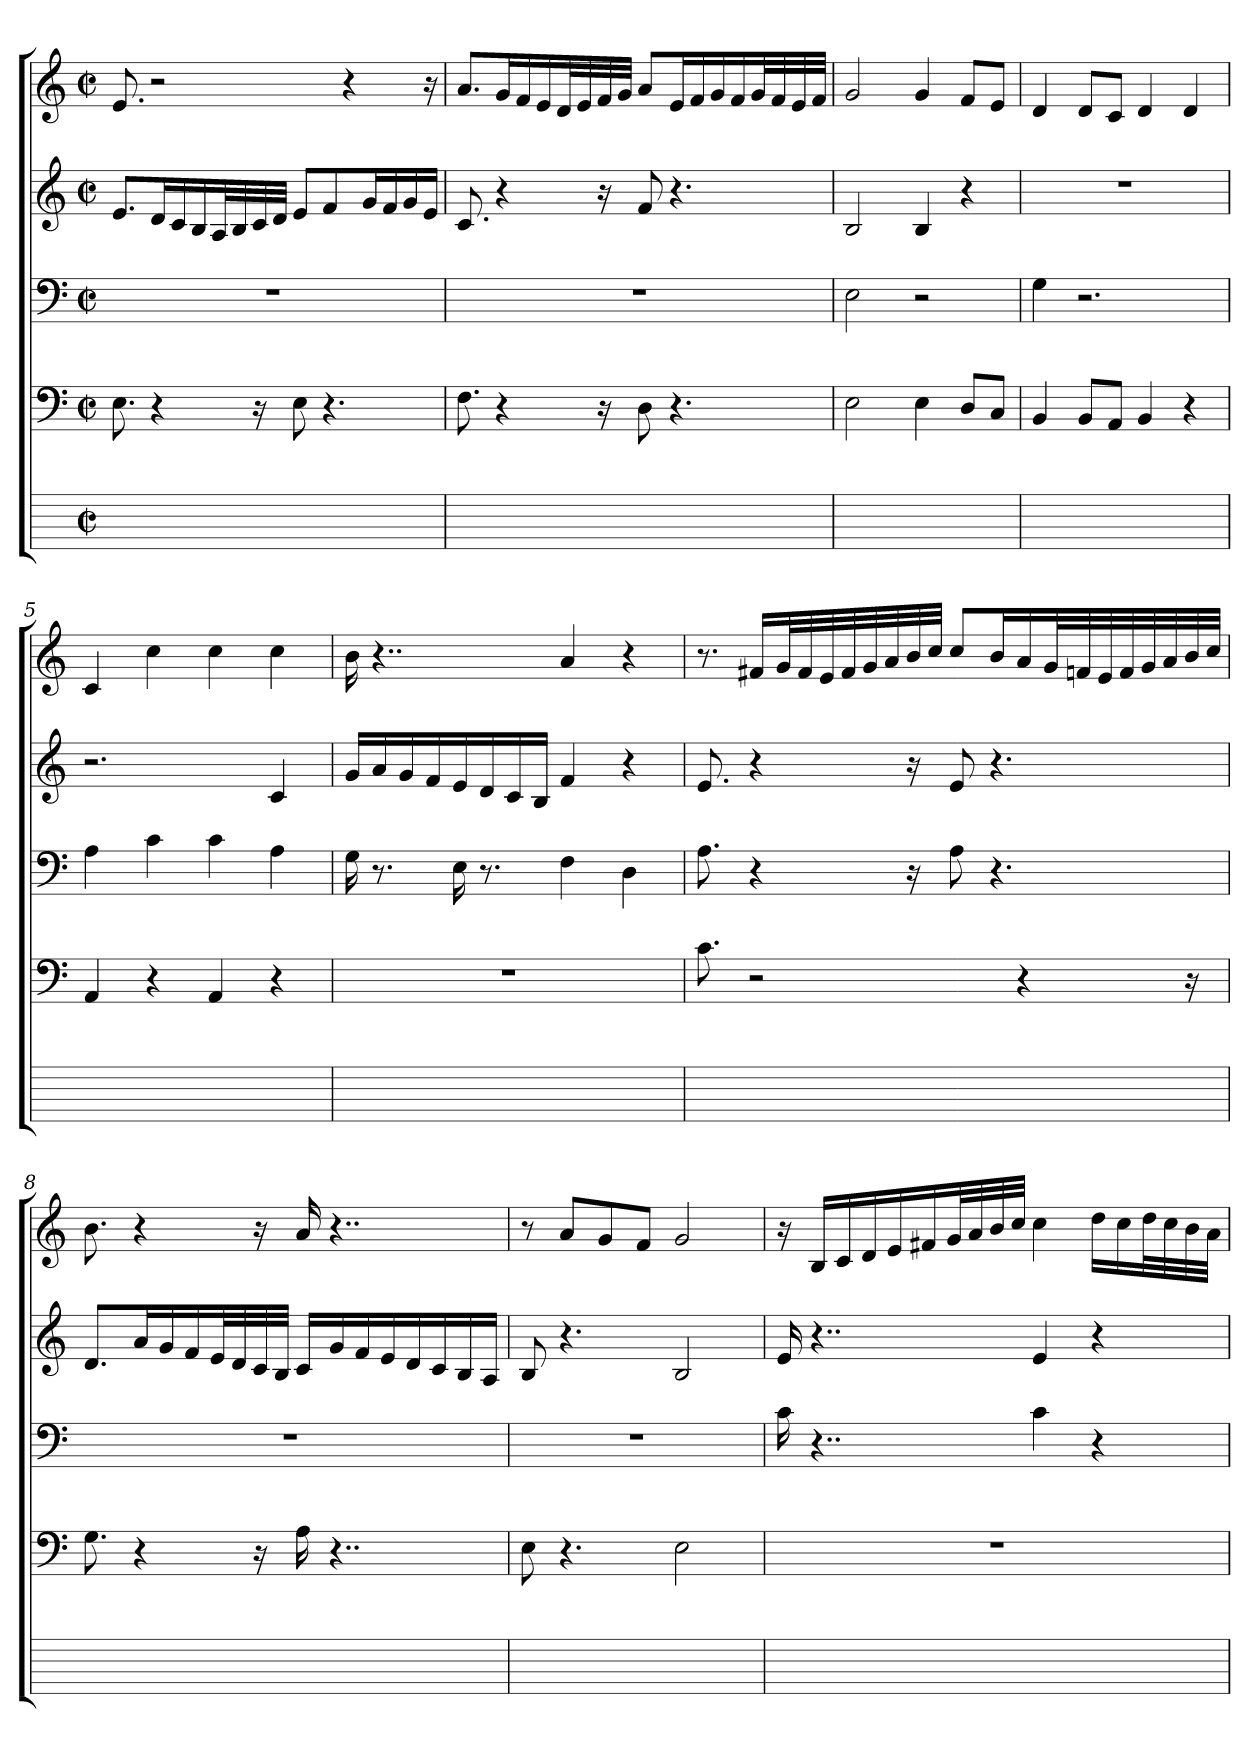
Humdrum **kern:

**kern	**kern	**kern	**kern	**kern
*part5	*part4	*part3	*part2	*part1
*staff5	*staff4	*staff3	*staff2	*staff1
*stria6	*	*	*	*
*	*clefF4	*clefF4	*clefG2	*clefG2
*	*k[]	*k[]	*k[]	*k[]
*	*C:	*C:	*C:	*C:
*M2/2	*M2/2	*M2/2	*M2/2	*M2/2
*met(c|)	*met(c|)	*met(c|)	*met(c|)	*met(c|)
=1	=1	=1	=1	=1
1ryy	8.E	1r	8.eL	8.e
.	4r	.	16diL	2r
.	.	.	16ci	.
.	.	.	16Bi	.
.	.	.	32AiL	.
.	.	.	32Bi	.
.	16r	.	32ci	.
.	.	.	32diJJJ	.
.	8Ej	.	8ejL	.
.	4.r	.	8fi	.
.	.	.	.	4r
.	.	.	16giL	.
.	.	.	16fi	.
.	.	.	16gi	.
.	.	.	16eiJJ	16r
=2	=2	=2	=2	=2
1ryy	8.F	1r	8.c	8.aL
.	4r	.	4r	16giL
.	.	.	.	16fi
.	.	.	.	16ei
.	.	.	.	32diL
.	.	.	.	32ei
.	16r	.	16r	32fi
.	.	.	.	32giJJJ
.	8D	.	8f	8aL
.	4.r	.	4.r	16eiL
.	.	.	.	16fi
.	.	.	.	16gi
.	.	.	.	16fi
.	.	.	.	32giL
.	.	.	.	32fi
.	.	.	.	32ei
.	.	.	.	32fiJJJ
=3	=3	=3	=3	=3
1ryy	2E	2E	2BZ	2g
.	4Ej	2r	4BZ	4gj
.	8DL	.	4r	8fL
.	8CJ	.	.	8eJ
=4	=4	=4	=4	=4
1ryy	4BB	4G	1r	4d
.	8BBjL	2.r	.	8djL
.	8AAJ	.	.	8cJ
.	4BB	.	.	4d
.	4r	.	.	4dj
=5	=5	=5	=5	=5
1ryy	4AA	4A	2.r	4c
.	4r	4cZ	.	4cc
.	4AAj	4cZ	.	4cc
.	4r	4A	4cZ	4cc
=6	=6	=6	=6	=6
1ryy	1r	16G	16gLL	16b
.	.	8.r	16ai	4..r
.	.	.	16gi	.
.	.	.	16fi	.
.	.	16E	16eZ	.
.	.	8.r	16di	.
.	.	.	16ci	.
.	.	.	16BiJJ	.
.	.	4F	4f	4a
.	.	4D	4r	4r
=7	=7	=7	=7	=7
1ryy	8.c	8.A	8.e	8.r
.	2r	4r	4r	16f#XiLL
.	.	.	.	32giL
.	.	.	.	32f#i
.	.	.	.	32ei
.	.	.	.	32f#i
.	.	.	.	32gi
.	.	.	.	32ai
.	.	16r	16r	32bi
.	.	.	.	32cciJJJ
.	.	8Aj	8e	8ccL
.	.	4.r	4.r	16biL
.	4r	.	.	16ai
.	.	.	.	32giL
.	.	.	.	32fni
.	.	.	.	32ei
.	.	.	.	32fi
.	.	.	.	32gi
.	.	.	.	32ai
.	16r	.	.	32bi
.	.	.	.	32cciJJJ
=8	=8	=8	=8	=8
1ryy	8.G	1r	8.dL	8.b
.	4r	.	16aiL	4r
.	.	.	16gi	.
.	.	.	16fi	.
.	.	.	32eiL	.
.	.	.	32di	.
.	16r	.	32ci	16r
.	.	.	32BiJJJ	.
.	16A	.	16cLL	16a
.	4..r	.	16gi	4..r
.	.	.	16fi	.
.	.	.	16ei	.
.	.	.	16di	.
.	.	.	16ci	.
.	.	.	16Bi	.
.	.	.	16AiJJ	.
=9	=9	=9	=9	=9
1ryy	8E	1r	8B	8r
.	4.r	.	4.r	8aiL
.	.	.	.	8g
.	.	.	.	8fJ
.	2Ej	.	2Bj	2g
=10	=10	=10	=10	=10
1ryy	1r	16c	16e	16r
.	.	4..r	4..r	16BiLL
.	.	.	.	16ci
.	.	.	.	16di
.	.	.	.	16ei
.	.	.	.	16f#Xi
.	.	.	.	32giL
.	.	.	.	32ai
.	.	.	.	32bi
.	.	.	.	32cciJJJ
.	.	4cj	4ej	4cc
.	.	4r	4r	16ddiLL
.	.	.	.	16cci
.	.	.	.	32ddiL
.	.	.	.	32cci
.	.	.	.	32bi
.	.	.	.	32aiJJJ
=	=	=	=	=
*-	*-	*-	*-	*-
